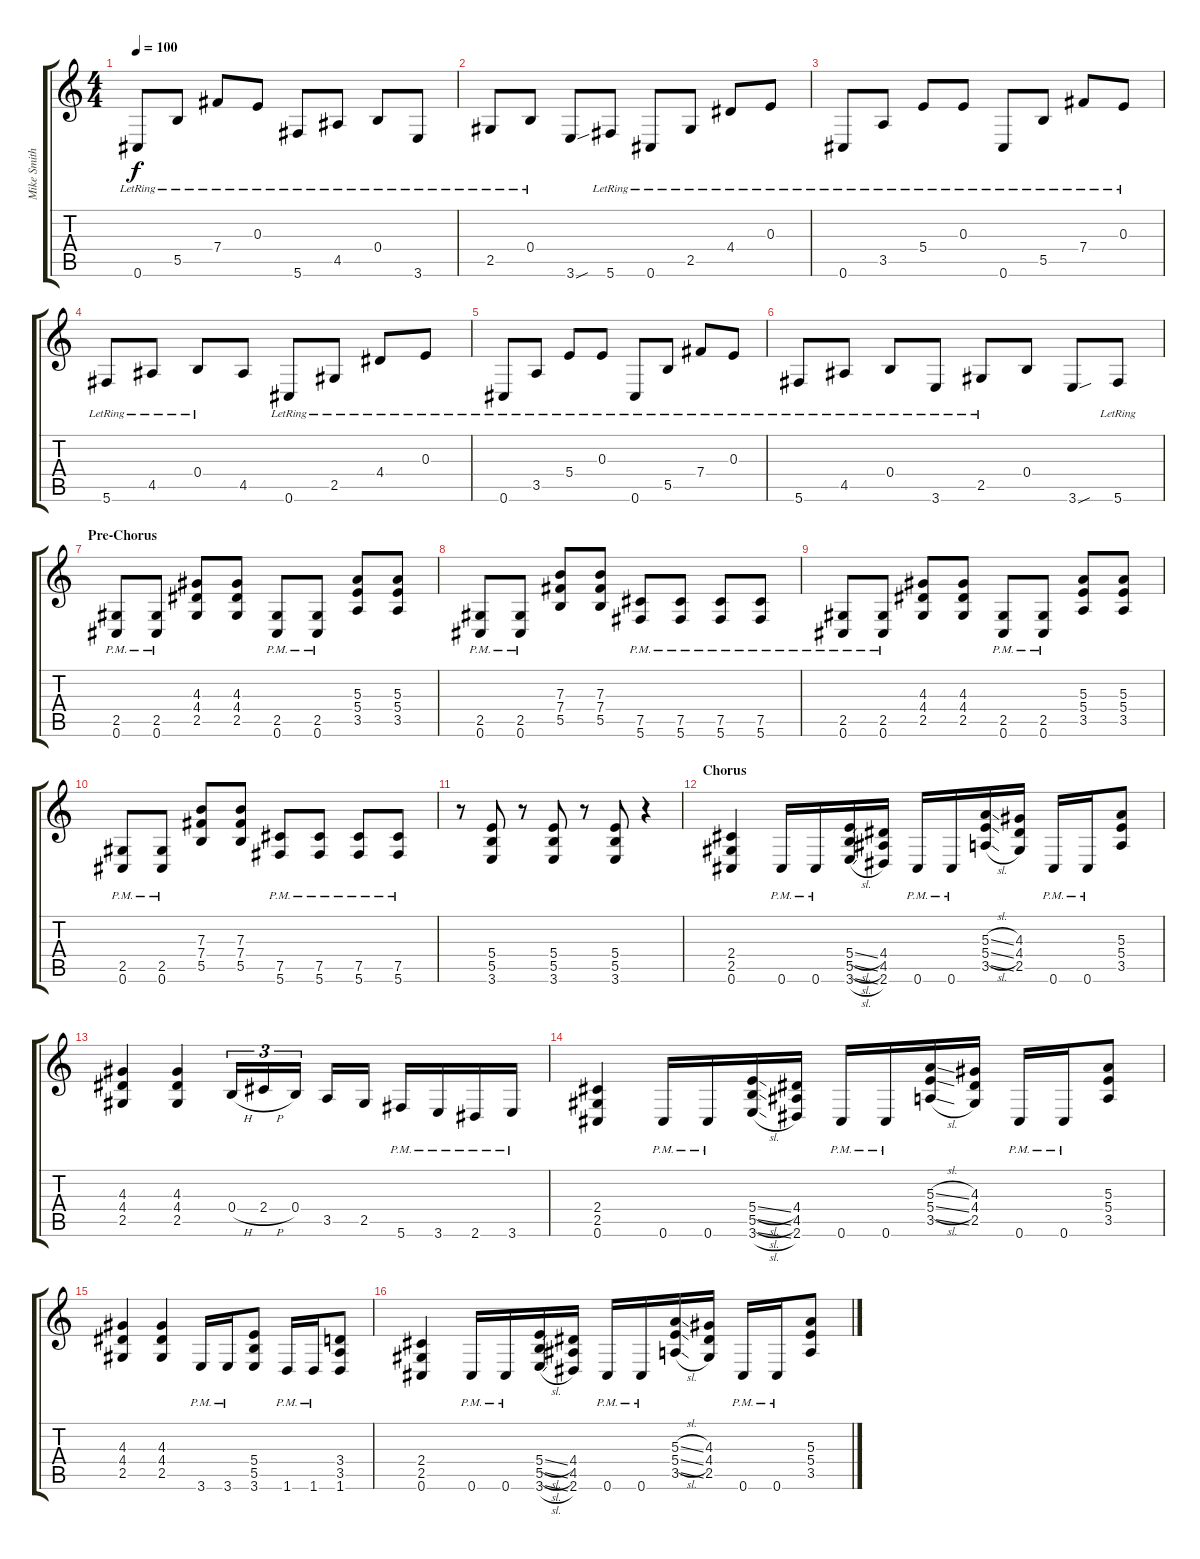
\track ("Mike Smith - Guitar" "Mike Smith") {instrument electricguitarclean}
\staff {score tabs}
\tuning (Db4 Ab3 E3 B2 Gb2 Db2) {hide}
\ts (4 4)
\tempo 100
\clef g2
\ks c
0.6{lr}.8{dy f} 5.5{lr}.8 7.4{lr}.8 0.3{lr}.8 5.6{lr}.8 4.5{lr}.8 0.4{lr}.8 3.6{lr}.8 |
2.5{lr}.8 0.4{lr}.8 3.6{sou}.8 5.6{lr}.8 0.6{lr}.8 2.5{lr}.8 4.4{lr}.8 0.3{lr}.8 |
0.6{lr}.8 3.5{lr}.8 5.4{lr}.8 0.3{lr}.8 0.6{lr}.8 5.5{lr}.8 7.4{lr}.8 0.3{lr}.8 |
5.6{lr}.8 4.5{lr}.8 0.4{lr}.8 4.5.8 0.6{lr}.8 2.5{lr}.8 4.4{lr}.8 0.3{lr}.8 |
0.6{lr}.8 3.5{lr}.8 5.4{lr}.8 0.3{lr}.8 0.6{lr}.8 5.5{lr}.8 7.4{lr}.8 0.3{lr}.8 |
5.6{lr}.8 4.5{lr}.8 0.4{lr}.8 3.6{lr}.8 2.5{lr}.8 0.4.8 3.6{sou}.8 5.6{lr}.8 |
\section ("" "Pre-Chorus")
(2.5{pm} 0.6{pm}).8{instrument distortionguitar} (2.5{pm} 0.6{pm}).8 (4.3 4.4 2.5).8 (4.3 4.4 2.5).8 (2.5{pm} 0.6{pm}).8 (2.5{pm} 0.6{pm}).8 (5.3 5.4 3.5).8 (5.3 5.4 3.5).8 |
(2.5{pm} 0.6{pm}).8 (2.5{pm} 0.6{pm}).8 (7.3 7.4 5.5).8 (7.3 7.4 5.5).8 (7.5{pm} 5.6{pm}).8 (7.5{pm} 5.6{pm}).8 (7.5{pm} 5.6{pm}).8 (7.5{pm} 5.6{pm}).8 |
(2.5{pm} 0.6{pm}).8 (2.5{pm} 0.6{pm}).8 (4.3 4.4 2.5).8 (4.3 4.4 2.5).8 (2.5{pm} 0.6{pm}).8 (2.5{pm} 0.6{pm}).8 (5.3 5.4 3.5).8 (5.3 5.4 3.5).8 |
(2.5{pm} 0.6{pm}).8 (2.5{pm} 0.6{pm}).8 (7.3 7.4 5.5).8 (7.3 7.4 5.5).8 (7.5{pm} 5.6{pm}).8 (7.5{pm} 5.6{pm}).8 (7.5{pm} 5.6{pm}).8 (7.5{pm} 5.6{pm}).8 |
r.8 (5.4 5.5 3.6).8 r.8 (5.4 5.5 3.6).8 r.8 (5.4 5.5 3.6).8 r.4 |
\section ("" "Chorus")
(2.4 2.5 0.6).4 0.6{pm}.16 0.6{pm}.16 (5.4{sl} 5.5{sl} 3.6{sl}).16 (4.4 4.5 2.6).16 0.6{pm}.16 0.6{pm}.16 (5.3{sl} 5.4{sl} 3.5{sl}).16 (4.3 4.4 2.5).16 0.6{pm}.16 0.6{pm}.16 (5.3 5.4 3.5).8 |
(4.3 4.4 2.5).4 (4.3 4.4 2.5).4 0.4{h}.16{tu (3 2)} 2.4{h}.16{tu (3 2)} 0.4.16{tu (3 2)} 3.5.16 2.5.16 5.6{pm}.16 3.6{pm}.16 2.6{pm}.16 3.6{pm}.16 |
(2.4 2.5 0.6).4 0.6{pm}.16 0.6{pm}.16 (5.4{sl} 5.5{sl} 3.6{sl}).16 (4.4 4.5 2.6).16 0.6{pm}.16 0.6{pm}.16 (5.3{sl} 5.4{sl} 3.5{sl}).16 (4.3 4.4 2.5).16 0.6{pm}.16 0.6{pm}.16 (5.3 5.4 3.5).8 |
(4.3 4.4 2.5).4 (4.3 4.4 2.5).4 3.6{pm}.16 3.6{pm}.16 (5.4 5.5 3.6).8 1.6{pm}.16 1.6{pm}.16 (3.4 3.5 1.6).8 |
(2.4 2.5 0.6).4 0.6{pm}.16 0.6{pm}.16 (5.4{sl} 5.5{sl} 3.6{sl}).16 (4.4 4.5 2.6).16 0.6{pm}.16 0.6{pm}.16 (5.3{sl} 5.4{sl} 3.5{sl}).16 (4.3 4.4 2.5).16 0.6{pm}.16 0.6{pm}.16 (5.3 5.4 3.5).8
